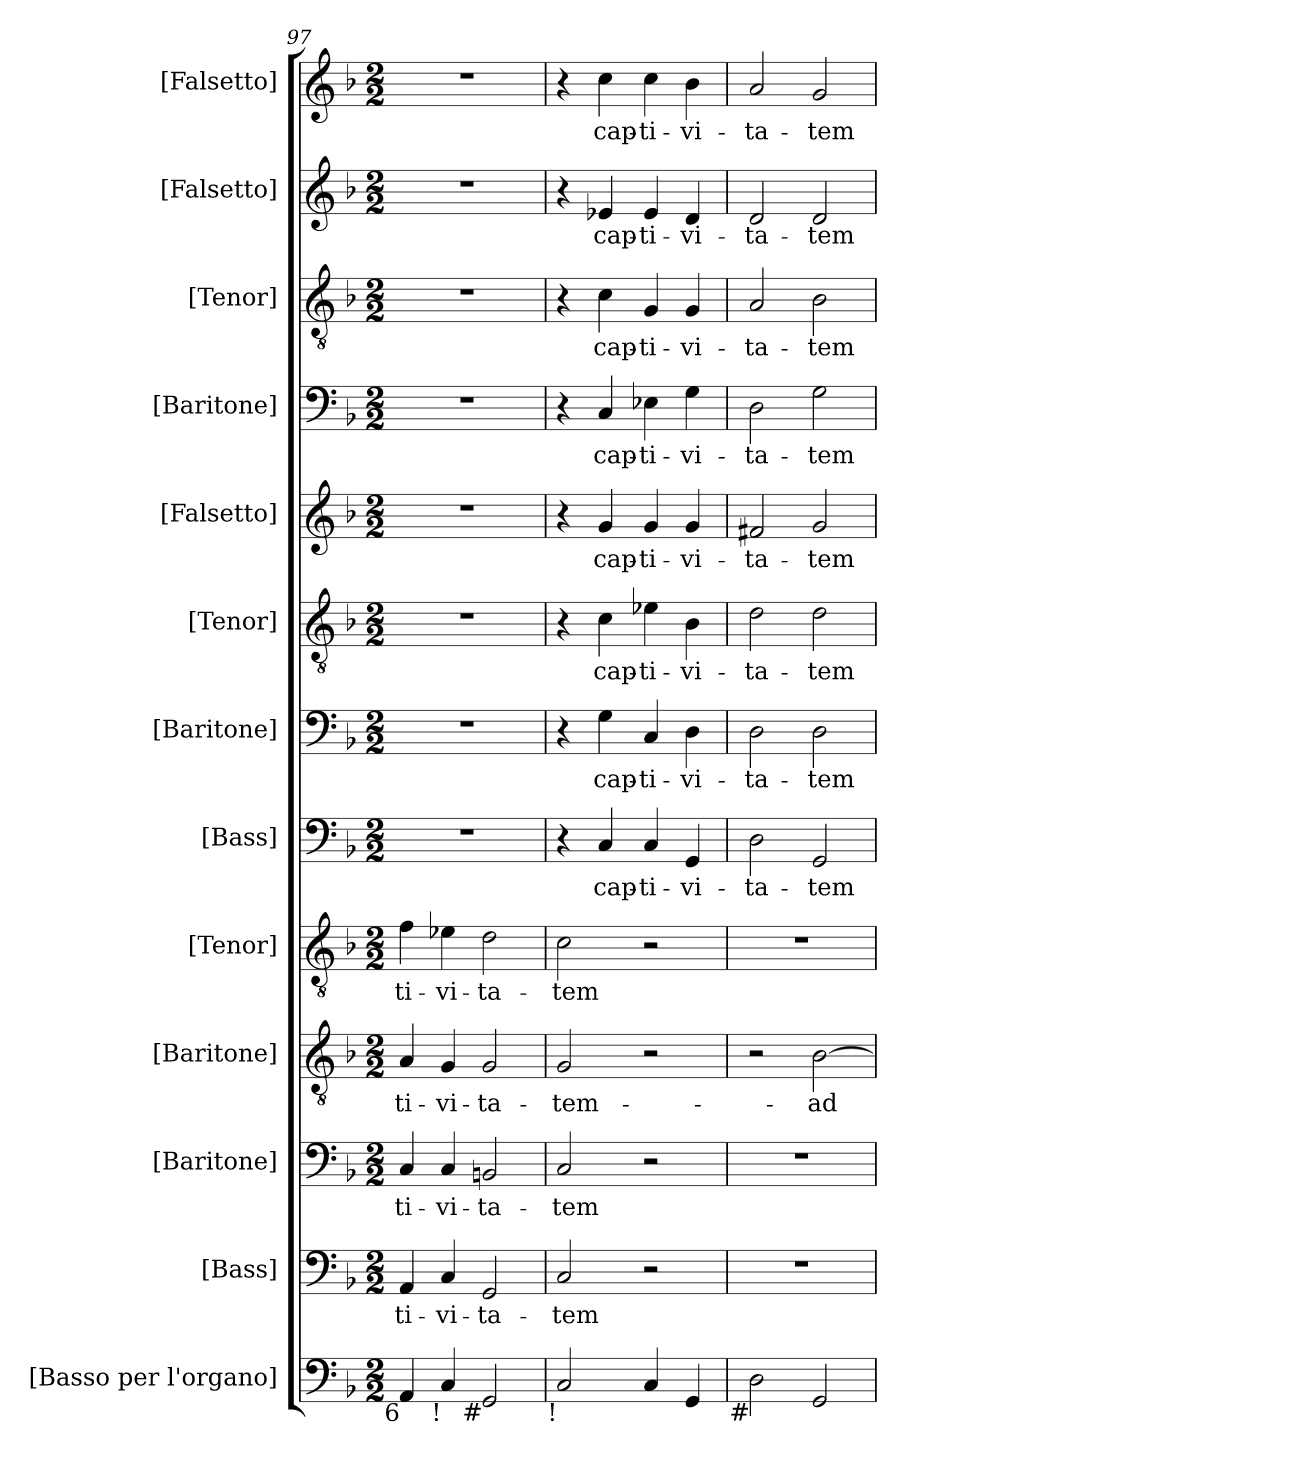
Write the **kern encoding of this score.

**kern	**kern	**text	**kern	**text	**kern	**text	**kern	**text	**kern	**text	**kern	**text	**kern	**text	**kern	**text	**kern	**text	**kern	**text	**kern	**text	**kern	**text
*part13	*part12	*part12	*part11	*part11	*part10	*part10	*part9	*part9	*part8	*part8	*part7	*part7	*part6	*part6	*part5	*part5	*part4	*part4	*part3	*part3	*part2	*part2	*part1	*part1
*staff13	*staff12	*staff12	*staff11	*staff11	*staff10	*staff10	*staff9	*staff9	*staff8	*staff8	*staff7	*staff7	*staff6	*staff6	*staff5	*staff5	*staff4	*staff4	*staff3	*staff3	*staff2	*staff2	*staff1	*staff1
*I"[Basso per l'organo]	*I"[Bass]	*	*I"[Baritone]	*	*I"[Baritone]	*	*I"[Tenor]	*	*I"[Bass]	*	*I"[Baritone]	*	*I"[Tenor]	*	*I"[Falsetto]	*	*I"[Baritone]	*	*I"[Tenor]	*	*I"[Falsetto]	*	*I"[Falsetto]	*
*	*I'B.	*	*I'Bar.	*	*I'Bar.	*	*I'T.	*	*I'B.	*	*I'Bar.	*	*I'T.	*	*	*	*I'Bar.	*	*I'T.	*	*	*	*	*
*clefF4	*clefF4	*	*clefF4	*	*clefGv2	*	*clefGv2	*	*clefF4	*	*clefF4	*	*clefGv2	*	*clefG2	*	*clefF4	*	*clefGv2	*	*clefG2	*	*clefG2	*
*	*	*	*	*	*ITrd7c12	*	*ITrd7c12	*	*	*	*	*	*ITrd7c12	*	*	*	*	*	*ITrd7c12	*	*	*	*	*
*k[b-]	*k[b-]	*	*k[b-]	*	*k[b-]	*	*k[b-]	*	*k[b-]	*	*k[b-]	*	*k[b-]	*	*k[b-]	*	*k[b-]	*	*k[b-]	*	*k[b-]	*	*k[b-]	*
*F:	*F:	*	*F:	*	*F:	*	*F:	*	*F:	*	*F:	*	*F:	*	*F:	*	*F:	*	*F:	*	*F:	*	*F:	*
*M2/2	*M2/2	*	*M2/2	*	*M2/2	*	*M2/2	*	*M2/2	*	*M2/2	*	*M2/2	*	*M2/2	*	*M2/2	*	*M2/2	*	*M2/2	*	*M2/2	*
=97	=97	=97	=97	=97	=97	=97	=97	=97	=97	=97	=97	=97	=97	=97	=97	=97	=97	=97	=97	=97	=97	=97	=97	=97
!	!	!LO:LY:b:color=#000000	!	!	!	!	!	!	!	!	!	!	!	!	!	!	!	!	!	!	!	!	!	!
!	!	!	!	!LO:LY:b:color=#000000	!	!	!	!	!	!	!	!	!	!	!	!	!	!	!	!	!	!	!	!
!	!	!	!	!	!	!LO:LY:b:color=#000000	!	!	!	!	!	!	!	!	!	!	!	!	!	!	!	!	!	!
!LO:TX:b:rj:t=6	!	!	!	!	!	!	!	!	!	!	!	!	!	!	!	!	!	!	!	!	!	!	!	!
!	!	!	!	!	!	!	!	!LO:LY:b:color=#000000	!	!	!	!	!	!	!	!	!	!	!	!	!	!	!	!
4AAi/	4AAi/	-ti--	4Ci/	-ti--	4AAi/	-ti--	4Fi\	-ti--	1r	.	1r	.	1r	.	1r	.	1r	.	1r	.	1r	.	1r	.
!	!	!LO:LY:b:color=#000000	!	!	!	!	!	!	!	!	!	!	!	!	!	!	!	!	!	!	!	!	!	!
!	!	!	!	!LO:LY:b:color=#000000	!	!	!	!	!	!	!	!	!	!	!	!	!	!	!	!	!	!	!	!
!	!	!	!	!	!	!LO:LY:b:color=#000000	!	!	!	!	!	!	!	!	!	!	!	!	!	!	!	!	!	!
!LO:TX:b:rj:t=!	!	!	!	!	!	!	!	!	!	!	!	!	!	!	!	!	!	!	!	!	!	!	!	!
!	!	!	!	!	!	!	!	!LO:LY:b:color=#000000	!	!	!	!	!	!	!	!	!	!	!	!	!	!	!	!
4Ci/	4Ci/	-vi--	4Ci/	-vi--	4GGi/	-vi--	4E-Xi\	-vi--	.	.	.	.	.	.	.	.	.	.	.	.	.	.	.	.
!	!	!LO:LY:b:color=#000000	!	!	!	!	!	!	!	!	!	!	!	!	!	!	!	!	!	!	!	!	!	!
!	!	!	!	!LO:LY:b:color=#000000	!	!	!	!	!	!	!	!	!	!	!	!	!	!	!	!	!	!	!	!
!	!	!	!	!	!	!LO:LY:b:color=#000000	!	!	!	!	!	!	!	!	!	!	!	!	!	!	!	!	!	!
!LO:TX:b:rj:t=#	!	!	!	!	!	!	!	!	!	!	!	!	!	!	!	!	!	!	!	!	!	!	!	!
!	!	!	!	!	!	!	!	!LO:LY:b:color=#000000	!	!	!	!	!	!	!	!	!	!	!	!	!	!	!	!
2GGi/	2GGi/	-ta--	2BBni/	-ta--	2GGi/	-ta--	2Di\	-ta--	.	.	.	.	.	.	.	.	.	.	.	.	.	.	.	.
=98	=98	=98	=98	=98	=98	=98	=98	=98	=98	=98	=98	=98	=98	=98	=98	=98	=98	=98	=98	=98	=98	=98	=98	=98
!	!	!LO:LY:b:color=#000000	!	!	!	!	!	!	!	!	!	!	!	!	!	!	!	!	!	!	!	!	!	!
!	!	!	!	!LO:LY:b:color=#000000	!	!	!	!	!	!	!	!	!	!	!	!	!	!	!	!	!	!	!	!
!	!	!	!	!	!	!LO:LY:b:color=#000000	!	!	!	!	!	!	!	!	!	!	!	!	!	!	!	!	!	!
!LO:TX:b:rj:t=!	!	!	!	!	!	!	!	!	!	!	!	!	!	!	!	!	!	!	!	!	!	!	!	!
!	!	!	!	!	!	!	!	!LO:LY:b:color=#000000	!	!	!	!	!	!	!	!	!	!	!	!	!	!	!	!
2Ci/	2Ci/	-tem-	2Ci/	-tem-	2GGi/	-tem-	2Ci\	-tem-	4r	.	4r	.	4r	.	4r	.	4r	.	4r	.	4r	.	4r	.
!	!	!	!	!	!	!	!	!	!	!LO:LY:b:color=#000000	!	!	!	!	!	!	!	!	!	!	!	!	!	!
!	!	!	!	!	!	!	!	!	!	!	!	!LO:LY:b:color=#000000	!	!	!	!	!	!	!	!	!	!	!	!
!	!	!	!	!	!	!	!	!	!	!	!	!	!	!LO:LY:b:color=#000000	!	!	!	!	!	!	!	!	!	!
!	!	!	!	!	!	!	!	!	!	!	!	!	!	!	!	!LO:LY:b:color=#000000	!	!	!	!	!	!	!	!
!	!	!	!	!	!	!	!	!	!	!	!	!	!	!	!	!	!	!LO:LY:b:color=#000000	!	!	!	!	!	!
!	!	!	!	!	!	!	!	!	!	!	!	!	!	!	!	!	!	!	!	!LO:LY:b:color=#000000	!	!	!	!
!	!	!	!	!	!	!	!	!	!	!	!	!	!	!	!	!	!	!	!	!	!	!LO:LY:b:color=#000000	!	!
!	!	!	!	!	!	!	!	!	!	!	!	!	!	!	!	!	!	!	!	!	!	!	!	!LO:LY:b:color=#000000
.	.	.	.	.	.	.	.	.	4Ci/	-cap--	4Gi\	-cap--	4Ci\	-cap--	4gi/	-cap--	4Ci/	-cap--	4Ci\	-cap--	4e-Xi/	-cap--	4cci\	-cap--
!	!	!	!	!	!	!	!	!	!	!LO:LY:b:color=#000000	!	!	!	!	!	!	!	!	!	!	!	!	!	!
!	!	!	!	!	!	!	!	!	!	!	!	!LO:LY:b:color=#000000	!	!	!	!	!	!	!	!	!	!	!	!
!	!	!	!	!	!	!	!	!	!	!	!	!	!	!LO:LY:b:color=#000000	!	!	!	!	!	!	!	!	!	!
!	!	!	!	!	!	!	!	!	!	!	!	!	!	!	!	!LO:LY:b:color=#000000	!	!	!	!	!	!	!	!
!	!	!	!	!	!	!	!	!	!	!	!	!	!	!	!	!	!	!LO:LY:b:color=#000000	!	!	!	!	!	!
!	!	!	!	!	!	!	!	!	!	!	!	!	!	!	!	!	!	!	!	!LO:LY:b:color=#000000	!	!	!	!
!	!	!	!	!	!	!	!	!	!	!	!	!	!	!	!	!	!	!	!	!	!	!LO:LY:b:color=#000000	!	!
!	!	!	!	!	!	!	!	!	!	!	!	!	!	!	!	!	!	!	!	!	!	!	!	!LO:LY:b:color=#000000
4Ci/	2r	.	2r	.	2r	.	2r	.	4Ci/	-ti--	4Ci/	-ti--	4E-Xi\	-ti--	4gi/	-ti--	4E-Xi\	-ti--	4GGi/	-ti--	4e-i/	-ti--	4cci\	-ti--
!	!	!	!	!	!	!	!	!	!	!LO:LY:b:color=#000000	!	!	!	!	!	!	!	!	!	!	!	!	!	!
!	!	!	!	!	!	!	!	!	!	!	!	!LO:LY:b:color=#000000	!	!	!	!	!	!	!	!	!	!	!	!
!	!	!	!	!	!	!	!	!	!	!	!	!	!	!LO:LY:b:color=#000000	!	!	!	!	!	!	!	!	!	!
!	!	!	!	!	!	!	!	!	!	!	!	!	!	!	!	!LO:LY:b:color=#000000	!	!	!	!	!	!	!	!
!	!	!	!	!	!	!	!	!	!	!	!	!	!	!	!	!	!	!LO:LY:b:color=#000000	!	!	!	!	!	!
!	!	!	!	!	!	!	!	!	!	!	!	!	!	!	!	!	!	!	!	!LO:LY:b:color=#000000	!	!	!	!
!	!	!	!	!	!	!	!	!	!	!	!	!	!	!	!	!	!	!	!	!	!	!LO:LY:b:color=#000000	!	!
!	!	!	!	!	!	!	!	!	!	!	!	!	!	!	!	!	!	!	!	!	!	!	!	!LO:LY:b:color=#000000
4GGi/	.	.	.	.	.	.	.	.	4GGi/	-vi--	4Di\	-vi--	4BB-i\	-vi--	4gi/	-vi--	4Gi\	-vi--	4GGi/	-vi--	4di/	-vi--	4b-i\	-vi--
=99	=99	=99	=99	=99	=99	=99	=99	=99	=99	=99	=99	=99	=99	=99	=99	=99	=99	=99	=99	=99	=99	=99	=99	=99
!	!	!	!	!	!	!	!	!	!	!LO:LY:b:color=#000000	!	!	!	!	!	!	!	!	!	!	!	!	!	!
!	!	!	!	!	!	!	!	!	!	!	!	!LO:LY:b:color=#000000	!	!	!	!	!	!	!	!	!	!	!	!
!	!	!	!	!	!	!	!	!	!	!	!	!	!	!LO:LY:b:color=#000000	!	!	!	!	!	!	!	!	!	!
!	!	!	!	!	!	!	!	!	!	!	!	!	!	!	!	!LO:LY:b:color=#000000	!	!	!	!	!	!	!	!
!	!	!	!	!	!	!	!	!	!	!	!	!	!	!	!	!	!	!LO:LY:b:color=#000000	!	!	!	!	!	!
!	!	!	!	!	!	!	!	!	!	!	!	!	!	!	!	!	!	!	!	!LO:LY:b:color=#000000	!	!	!	!
!	!	!	!	!	!	!	!	!	!	!	!	!	!	!	!	!	!	!	!	!	!	!LO:LY:b:color=#000000	!	!
!LO:TX:b:rj:t=#	!	!	!	!	!	!	!	!	!	!	!	!	!	!	!	!	!	!	!	!	!	!	!	!
!	!	!	!	!	!	!	!	!	!	!	!	!	!	!	!	!	!	!	!	!	!	!	!	!LO:LY:b:color=#000000
2Di\	1r	.	1r	.	2r	.	1r	.	2Di\	-ta--	2Di\	-ta--	2Di\	-ta--	2f#Xi/	-ta--	2Di\	-ta--	2AAi/	-ta--	2di/	-ta--	2ai/	-ta--
!	!	!	!	!	!	!LO:LY:b:color=#000000	!	!	!	!	!	!	!	!	!	!	!	!	!	!	!	!	!	!
!	!	!	!	!	!	!	!	!	!	!LO:LY:b:color=#000000	!	!	!	!	!	!	!	!	!	!	!	!	!	!
!	!	!	!	!	!	!	!	!	!	!	!	!LO:LY:b:color=#000000	!	!	!	!	!	!	!	!	!	!	!	!
!	!	!	!	!	!	!	!	!	!	!	!	!	!	!LO:LY:b:color=#000000	!	!	!	!	!	!	!	!	!	!
!	!	!	!	!	!	!	!	!	!	!	!	!	!	!	!	!LO:LY:b:color=#000000	!	!	!	!	!	!	!	!
!	!	!	!	!	!	!	!	!	!	!	!	!	!	!	!	!	!	!LO:LY:b:color=#000000	!	!	!	!	!	!
!	!	!	!	!	!	!	!	!	!	!	!	!	!	!	!	!	!	!	!	!LO:LY:b:color=#000000	!	!	!	!
!	!	!	!	!	!	!	!	!	!	!	!	!	!	!	!	!	!	!	!	!	!	!LO:LY:b:color=#000000	!	!
!	!	!	!	!	!	!	!	!	!	!	!	!	!	!	!	!	!	!	!	!	!	!	!	!LO:LY:b:color=#000000
2GGi/	.	.	.	.	[2BB-i\	-ad_-	.	.	2GGi/	-tem-	2Di\	-tem-	2Di\	-tem-	2gi/	-tem-	2Gi\	-tem-	2BB-i\	-tem-	2di/	-tem-	2gi/	-tem-
=	=	=	=	=	=	=	=	=	=	=	=	=	=	=	=	=	=	=	=	=	=	=	=	=
*-	*-	*-	*-	*-	*-	*-	*-	*-	*-	*-	*-	*-	*-	*-	*-	*-	*-	*-	*-	*-	*-	*-	*-	*-
